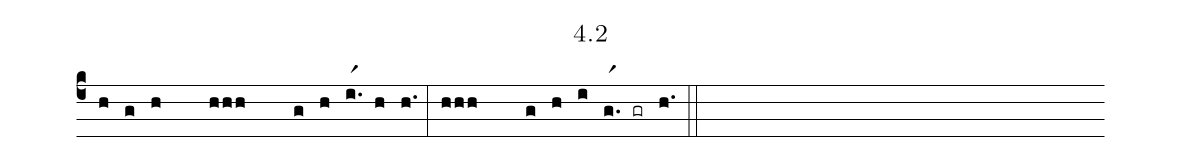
name: 4.2;
%%
(c4) (h)(g)(h//////////) (hhh//////////) (g)(h)(i.r1)(h)(h.) (:) (hhh//////////) (g) (h) (i) (g.r1) (gr) (h.) (::)
